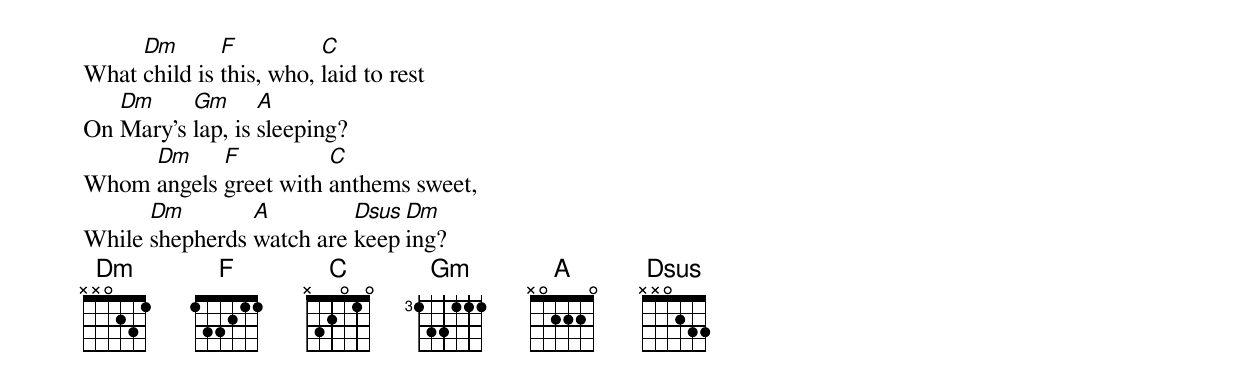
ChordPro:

What [Dm]child is [F]this, who, [C]laid to rest
On [Dm]Mary's [Gm]lap, is [A]sleeping?
Whom [Dm]angels [F]greet with [C]anthems sweet,
While [Dm]shepherds [A]watch are [Dsus]keep[Dm]ing?
